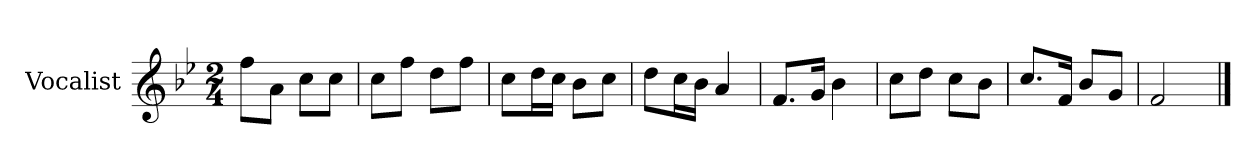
**kern
*part1
*staff1
*I"Vocalist
*k[b-e-]
*B-:
*M2/4
=
8ffL
8aJ
8ccL
8ccJ
=1
8ccL
8ffJ
8ddL
8ffJ
=2
8ccL
16ddL
16ccJJ
8b-L
8ccJ
=3
8ddL
16ccL
16b-JJ
4a
=4
8.fL
16gJk
4b-
=5
8ccL
8ddJ
8ccL
8b-J
=6
8.ccL
16fJk
8b-L
8gJ
=7
2f
==
*-
